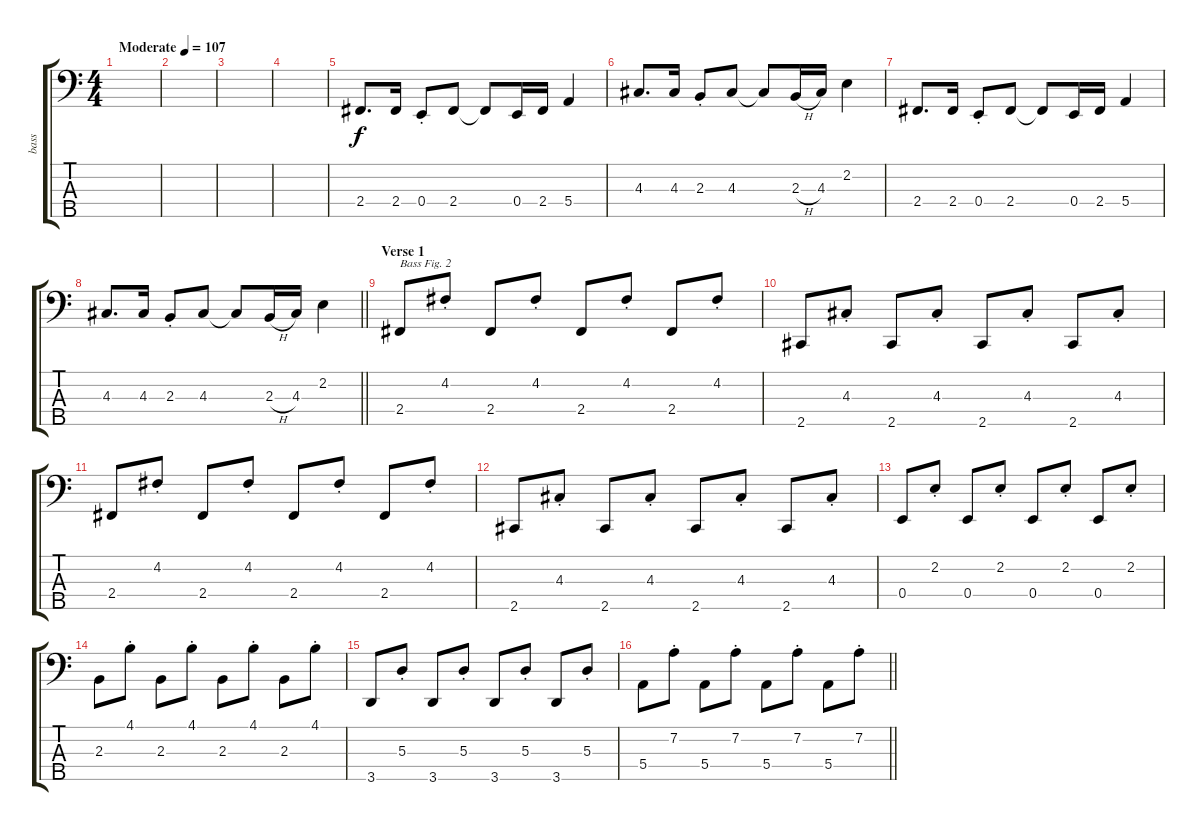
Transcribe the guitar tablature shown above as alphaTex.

\track ("bass" "bass") {instrument synthbass2}
\staff {score tabs}
\tuning (G2 D2 A1 E1 B0) {hide}
\ts (4 4)
\tempo (107 "Moderate")
\clef f4
\ks c
|
|
|
|
2.4.8{d} 2.4.16 0.4{st}.8 2.4.8 2.4{t}.8 0.4.16 2.4.16 5.4.4 |
4.3.8{d} 4.3.16 2.3{st}.8 4.3.8 4.3{t}.8 2.3{h}.16 4.3.16 2.2.4 |
2.4.8{d} 2.4.16 0.4{st}.8 2.4.8 2.4{t}.8 0.4.16 2.4.16 5.4.4 |
\barLineRight lightlight
4.3.8{d} 4.3.16 2.3{st}.8 4.3.8 4.3{t}.8 2.3{h}.16 4.3.16 2.2.4 |
\section ("" "Verse 1")
2.4.8{txt "Bass Fig. 2"} 4.2{st}.8 2.4.8 4.2{st}.8 2.4.8 4.2{st}.8 2.4.8 4.2{st}.8 |
2.5.8 4.3{st}.8 2.5.8 4.3{st}.8 2.5.8 4.3{st}.8 2.5.8 4.3{st}.8 |
2.4.8 4.2{st}.8 2.4.8 4.2{st}.8 2.4.8 4.2{st}.8 2.4.8 4.2{st}.8 |
2.5.8 4.3{st}.8 2.5.8 4.3{st}.8 2.5.8 4.3{st}.8 2.5.8 4.3{st}.8 |
0.4.8 2.2{st}.8 0.4.8 2.2{st}.8 0.4.8 2.2{st}.8 0.4.8 2.2{st}.8 |
2.3.8 4.1{st}.8 2.3.8 4.1{st}.8 2.3.8 4.1{st}.8 2.3.8 4.1{st}.8 |
3.5.8 5.3{st}.8 3.5.8 5.3{st}.8 3.5.8 5.3{st}.8 3.5.8 5.3{st}.8 |
\barLineRight lightlight
5.4.8 7.2{st}.8 5.4.8 7.2{st}.8 5.4.8 7.2{st}.8 5.4.8 7.2{st}.8
